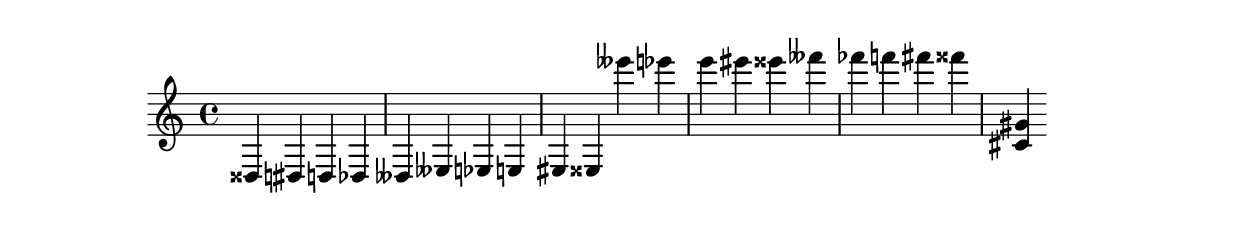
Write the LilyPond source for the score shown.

\version "2.3.17"

\header {

    texidoc = "Ledger lines are shortened when there are accidentals.
This happens only for the single ledger line close to the note head,
and only if the accidental is horizontally close to the head.  "
    
}


\score {
    
	\relative c {
	    disis
	    dis
	    d
	    des
	    deses
	    eses
	    es
	    e
	    eis
	    eisis
	    eses'''
	    es
	    e
	    eis
	    eisis
	    feses
	    fes
	    f
	    fis
	    fisis
	    <cis,, gis'>
	    
	} 

}
